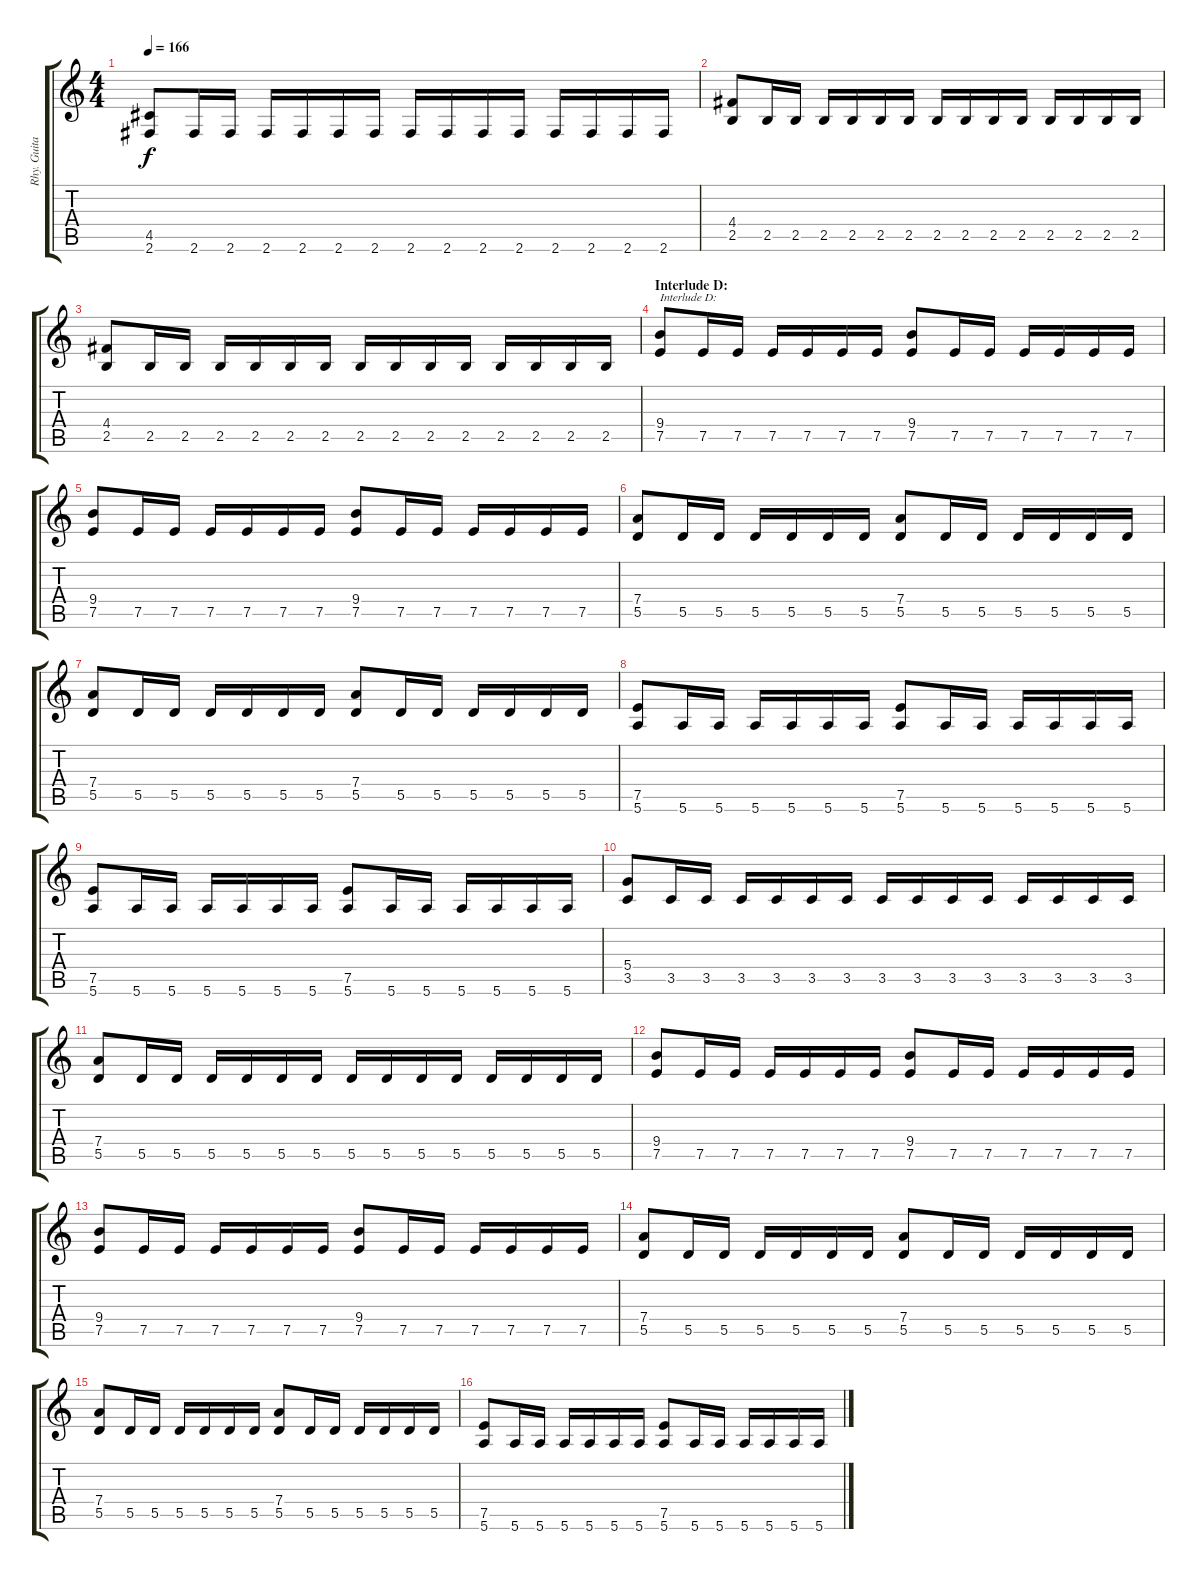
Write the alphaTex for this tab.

\track ("Rhy. Guitar I" "Rhy. Guita") {instrument distortionguitar}
\staff {score tabs}
\tuning (E4 B3 G3 D3 A2 E2) {hide}
\ts (4 4)
\tempo 166
\clef g2
\ks c
(4.5 2.6).8{dy f} 2.6.16 2.6.16 2.6.16 2.6.16 2.6.16 2.6.16 2.6.16 2.6.16 2.6.16 2.6.16 2.6.16 2.6.16 2.6.16 2.6.16 |
(4.4 2.5).8 2.5.16 2.5.16 2.5.16 2.5.16 2.5.16 2.5.16 2.5.16 2.5.16 2.5.16 2.5.16 2.5.16 2.5.16 2.5.16 2.5.16 |
(4.4 2.5).8 2.5.16 2.5.16 2.5.16 2.5.16 2.5.16 2.5.16 2.5.16 2.5.16 2.5.16 2.5.16 2.5.16 2.5.16 2.5.16 2.5.16 |
\section ("" "Interlude D:")
(9.4 7.5).8{txt "Interlude D:"} 7.5.16 7.5.16 7.5.16 7.5.16 7.5.16 7.5.16 (9.4 7.5).8 7.5.16 7.5.16 7.5.16 7.5.16 7.5.16 7.5.16 |
(9.4 7.5).8 7.5.16 7.5.16 7.5.16 7.5.16 7.5.16 7.5.16 (9.4 7.5).8 7.5.16 7.5.16 7.5.16 7.5.16 7.5.16 7.5.16 |
(7.4 5.5).8 5.5.16 5.5.16 5.5.16 5.5.16 5.5.16 5.5.16 (7.4 5.5).8 5.5.16 5.5.16 5.5.16 5.5.16 5.5.16 5.5.16 |
(7.4 5.5).8 5.5.16 5.5.16 5.5.16 5.5.16 5.5.16 5.5.16 (7.4 5.5).8 5.5.16 5.5.16 5.5.16 5.5.16 5.5.16 5.5.16 |
(7.5 5.6).8 5.6.16 5.6.16 5.6.16 5.6.16 5.6.16 5.6.16 (7.5 5.6).8 5.6.16 5.6.16 5.6.16 5.6.16 5.6.16 5.6.16 |
(7.5 5.6).8 5.6.16 5.6.16 5.6.16 5.6.16 5.6.16 5.6.16 (7.5 5.6).8 5.6.16 5.6.16 5.6.16 5.6.16 5.6.16 5.6.16 |
(5.4 3.5).8 3.5.16 3.5.16 3.5.16 3.5.16 3.5.16 3.5.16 3.5.16 3.5.16 3.5.16 3.5.16 3.5.16 3.5.16 3.5.16 3.5.16 |
(7.4 5.5).8 5.5.16 5.5.16 5.5.16 5.5.16 5.5.16 5.5.16 5.5.16 5.5.16 5.5.16 5.5.16 5.5.16 5.5.16 5.5.16 5.5.16 |
(9.4 7.5).8 7.5.16 7.5.16 7.5.16 7.5.16 7.5.16 7.5.16 (9.4 7.5).8 7.5.16 7.5.16 7.5.16 7.5.16 7.5.16 7.5.16 |
(9.4 7.5).8 7.5.16 7.5.16 7.5.16 7.5.16 7.5.16 7.5.16 (9.4 7.5).8 7.5.16 7.5.16 7.5.16 7.5.16 7.5.16 7.5.16 |
(7.4 5.5).8 5.5.16 5.5.16 5.5.16 5.5.16 5.5.16 5.5.16 (7.4 5.5).8 5.5.16 5.5.16 5.5.16 5.5.16 5.5.16 5.5.16 |
(7.4 5.5).8 5.5.16 5.5.16 5.5.16 5.5.16 5.5.16 5.5.16 (7.4 5.5).8 5.5.16 5.5.16 5.5.16 5.5.16 5.5.16 5.5.16 |
(7.5 5.6).8 5.6.16 5.6.16 5.6.16 5.6.16 5.6.16 5.6.16 (7.5 5.6).8 5.6.16 5.6.16 5.6.16 5.6.16 5.6.16 5.6.16
